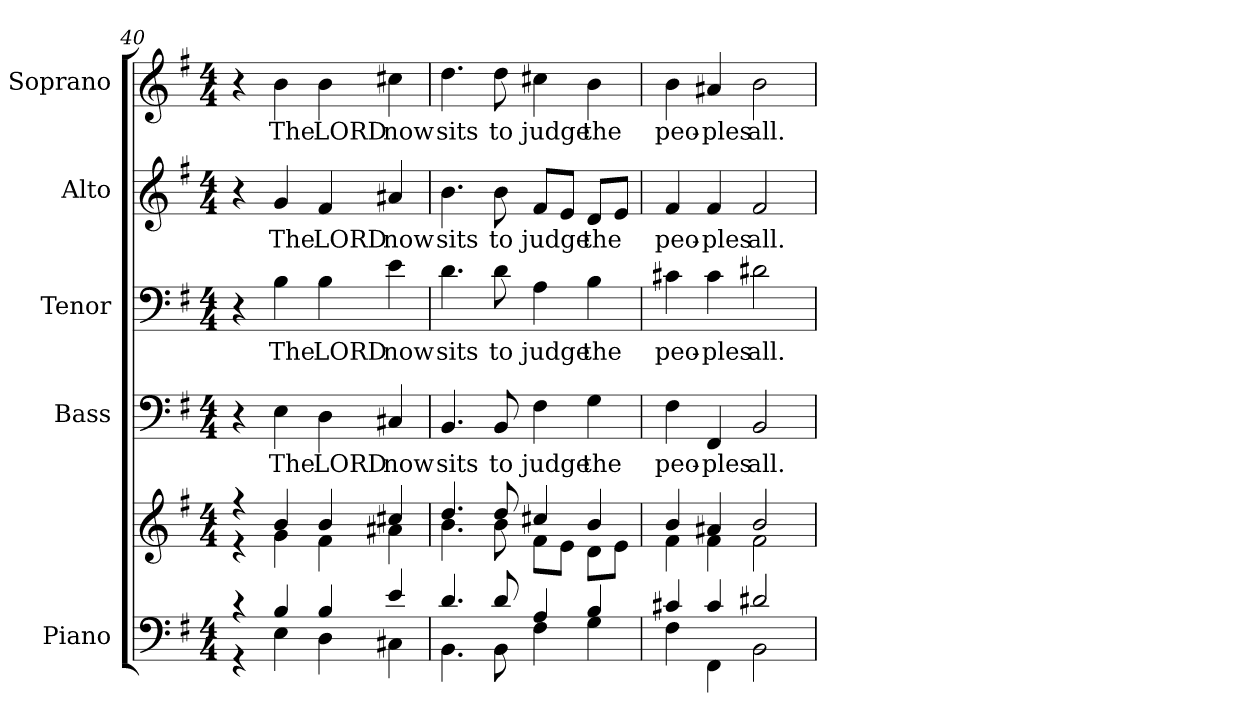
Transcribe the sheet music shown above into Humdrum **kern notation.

**kern	**kern	**kern	**text	**kern	**text	**kern	**text	**kern	**text
*part5	*part5	*part4	*part4	*part3	*part3	*part2	*part2	*part1	*part1
*staff6	*staff5	*staff4	*staff4	*staff3	*staff3	*staff2	*staff2	*staff1	*staff1
*I"Piano	*	*I"Bass	*	*I"Tenor	*	*I"Alto	*	*I"Soprano	*
*I'Pno.	*	*I'B.	*	*I'T.	*	*I'A.	*	*I'S.	*
!!LO:PB:g=z
*clefF4	*clefG2	*clefF4	*	*clefF4	*	*clefG2	*	*clefG2	*
*k[f#]	*k[f#]	*k[f#]	*	*k[f#]	*	*k[f#]	*	*k[f#]	*
*G:	*G:	*G:	*	*G:	*	*G:	*	*G:	*
*M4/4	*M4/4	*M4/4	*	*M4/4	*	*M4/4	*	*M4/4	*
=40	=40	=40	=40	=40	=40	=40	=40	=40	=40
*^	*^	*	*	*	*	*	*	*	*
4r	4r	4r	4r	4r	.	4r	.	4r	.	4r	.
!	!	!	!	!	!LO:LY:b:color=#000000	!	!	!	!	!	!
!	!	!	!	!	!	!	!LO:LY:b:color=#000000	!	!	!	!
!	!	!	!	!	!	!	!	!	!LO:LY:b:color=#000000	!	!
!	!	!	!	!	!	!	!	!	!	!	!LO:LY:b:color=#000000
4Bi/	4Ei\	4bi/	4gi\	4Ei\	The	4Bi\	The	4gi/	The	4bi\	The
!	!	!	!	!	!LO:LY:b:color=#000000	!	!	!	!	!	!
!	!	!	!	!	!	!	!LO:LY:b:color=#000000	!	!	!	!
!	!	!	!	!	!	!	!	!	!LO:LY:b:color=#000000	!	!
!	!	!	!	!	!	!	!	!	!	!	!LO:LY:b:color=#000000
4Bi/	4Di\	4bi/	4f#i\	4Di\	LORD	4Bi\	LORD	4f#i/	LORD	4bi\	LORD
!	!	!	!	!	!LO:LY:b:color=#000000	!	!	!	!	!	!
!	!	!	!	!	!	!	!LO:LY:b:color=#000000	!	!	!	!
!	!	!	!	!	!	!	!	!	!LO:LY:b:color=#000000	!	!
!	!	!	!	!	!	!	!	!	!	!	!LO:LY:b:color=#000000
4ei/	4C#Xi\	4cc#Xi/	4a#Xi\	4C#Xi/	now	4ei\	now	4a#Xi/	now	4cc#Xi\	now
=41	=41	=41	=41	=41	=41	=41	=41	=41	=41	=41	=41
!	!	!	!	!	!LO:LY:b:color=#000000	!	!	!	!	!	!
!	!	!	!	!	!	!	!LO:LY:b:color=#000000	!	!	!	!
!	!	!	!	!	!	!	!	!	!LO:LY:b:color=#000000	!	!
!	!	!	!	!	!	!	!	!	!	!	!LO:LY:b:color=#000000
4.di/	4.BBi\	4.ddi/	4.bi\	4.BBi/	sits	4.di\	sits	4.bi\	sits	4.ddi\	sits
!	!	!	!	!	!LO:LY:b:color=#000000	!	!	!	!	!	!
!	!	!	!	!	!	!	!LO:LY:b:color=#000000	!	!	!	!
!	!	!	!	!	!	!	!	!	!LO:LY:b:color=#000000	!	!
!	!	!	!	!	!	!	!	!	!	!	!LO:LY:b:color=#000000
8di/	8BBi\	8ddi/	8bi\	8BBi/	to	8di\	to	8bi\	to	8ddi\	to
!	!	!	!	!	!LO:LY:b:color=#000000	!	!	!	!	!	!
!	!	!	!	!	!	!	!LO:LY:b:color=#000000	!	!	!	!
!	!	!	!	!	!	!	!	!	!LO:LY:b:color=#000000	!	!
!	!	!	!	!	!	!	!	!	!	!	!LO:LY:b:color=#000000
4Ai/	4F#i\	4cc#Xi/	8f#i\L	4F#i\	judge	4Ai\	judge	8f#i/L	judge	4cc#Xi\	judge
.	.	.	8ei\J	.	.	.	.	8ei/J	.	.	.
!	!	!	!	!	!LO:LY:b:color=#000000	!	!	!	!	!	!
!	!	!	!	!	!	!	!LO:LY:b:color=#000000	!	!	!	!
!	!	!	!	!	!	!	!	!	!LO:LY:b:color=#000000	!	!
!	!	!	!	!	!	!	!	!	!	!	!LO:LY:b:color=#000000
4Bi/	4Gi\	4bi/	8di\L	4Gi\	the	4Bi\	the	8di/L	the	4bi\	the
.	.	.	8ei\J	.	.	.	.	8ei/J	.	.	.
=42	=42	=42	=42	=42	=42	=42	=42	=42	=42	=42	=42
!	!	!	!	!	!LO:LY:b:color=#000000	!	!	!	!	!	!
!	!	!	!	!	!	!	!LO:LY:b:color=#000000	!	!	!	!
!	!	!	!	!	!	!	!	!	!LO:LY:b:color=#000000	!	!
!	!	!	!	!	!	!	!	!	!	!	!LO:LY:b:color=#000000
4c#Xi/	4F#i\	4bi/	4f#i\	4F#i\	peo-	4c#Xi\	peo-	4f#i/	peo-	4bi\	peo-
!	!	!	!	!	!LO:LY:b:color=#000000	!	!	!	!	!	!
!	!	!	!	!	!	!	!LO:LY:b:color=#000000	!	!	!	!
!	!	!	!	!	!	!	!	!	!LO:LY:b:color=#000000	!	!
!	!	!	!	!	!	!	!	!	!	!	!LO:LY:b:color=#000000
4c#i/	4FF#i\	4a#Xi/	4f#i\	4FF#i/	-ples	4c#i\	-ples	4f#i/	-ples	4a#Xi/	-ples
!	!	!	!	!	!LO:LY:b:color=#000000	!	!	!	!	!	!
!	!	!	!	!	!	!	!LO:LY:b:color=#000000	!	!	!	!
!	!	!	!	!	!	!	!	!	!LO:LY:b:color=#000000	!	!
!	!	!	!	!	!	!	!	!	!	!	!LO:LY:b:color=#000000
2d#Xi/	2BBi\	2bi/	2f#i\	2BBi/	all.	2d#Xi\	all.	2f#i/	all.	2bi\	all.
*v	*v	*	*	*	*	*	*	*	*	*	*
*	*v	*v	*	*	*	*	*	*	*	*
=	=	=	=	=	=	=	=	=	=
*-	*-	*-	*-	*-	*-	*-	*-	*-	*-
